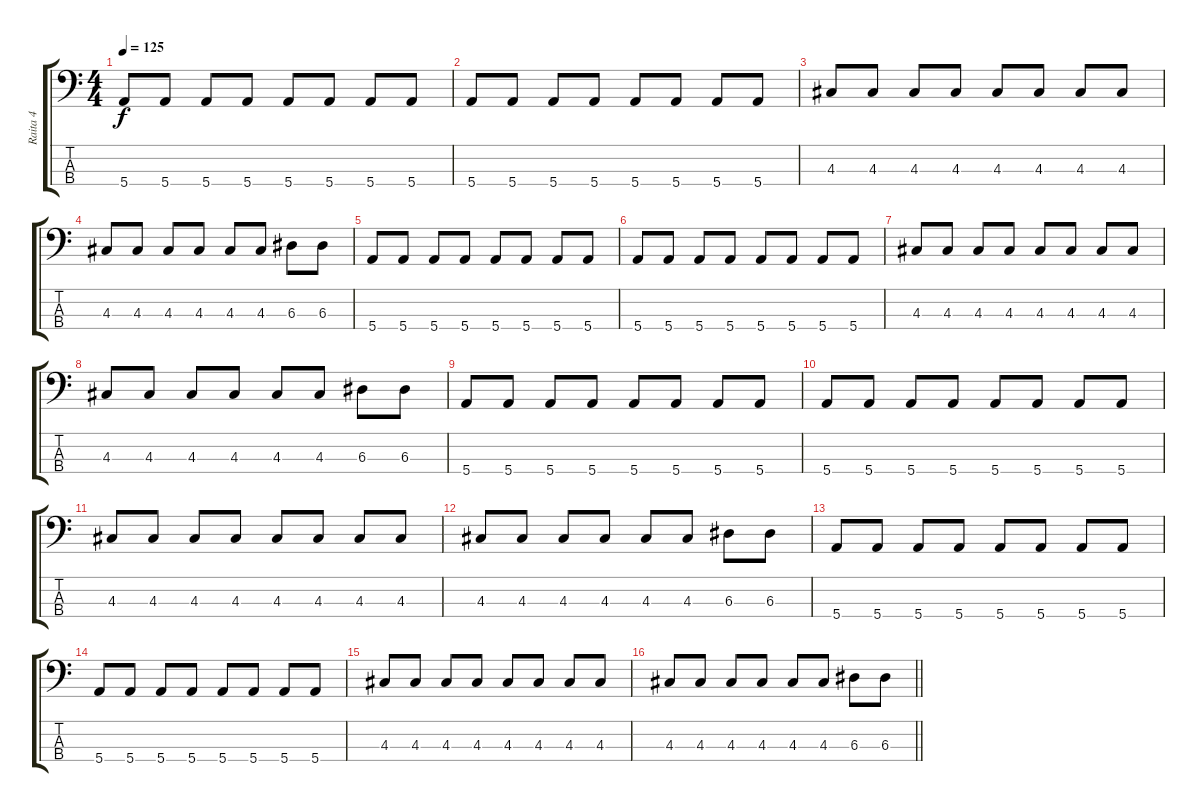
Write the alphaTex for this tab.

\track ("Raita 4" "Raita 4") {instrument electricbasspick}
\staff {score tabs}
\tuning (G2 D2 A1 E1) {hide}
\ts (4 4)
\tempo 125
\clef f4
\ks c
5.4.8{dy f} 5.4.8 5.4.8 5.4.8 5.4.8 5.4.8 5.4.8 5.4.8 |
5.4.8 5.4.8 5.4.8 5.4.8 5.4.8 5.4.8 5.4.8 5.4.8 |
4.3.8 4.3.8 4.3.8 4.3.8 4.3.8 4.3.8 4.3.8 4.3.8 |
4.3.8 4.3.8 4.3.8 4.3.8 4.3.8 4.3.8 6.3.8 6.3.8 |
5.4.8 5.4.8 5.4.8 5.4.8 5.4.8 5.4.8 5.4.8 5.4.8 |
5.4.8 5.4.8 5.4.8 5.4.8 5.4.8 5.4.8 5.4.8 5.4.8 |
4.3.8 4.3.8 4.3.8 4.3.8 4.3.8 4.3.8 4.3.8 4.3.8 |
4.3.8 4.3.8 4.3.8 4.3.8 4.3.8 4.3.8 6.3.8 6.3.8 |
5.4.8 5.4.8 5.4.8 5.4.8 5.4.8 5.4.8 5.4.8 5.4.8 |
5.4.8 5.4.8 5.4.8 5.4.8 5.4.8 5.4.8 5.4.8 5.4.8 |
4.3.8 4.3.8 4.3.8 4.3.8 4.3.8 4.3.8 4.3.8 4.3.8 |
4.3.8 4.3.8 4.3.8 4.3.8 4.3.8 4.3.8 6.3.8 6.3.8 |
5.4.8 5.4.8 5.4.8 5.4.8 5.4.8 5.4.8 5.4.8 5.4.8 |
5.4.8 5.4.8 5.4.8 5.4.8 5.4.8 5.4.8 5.4.8 5.4.8 |
4.3.8 4.3.8 4.3.8 4.3.8 4.3.8 4.3.8 4.3.8 4.3.8 |
\barLineRight lightlight
4.3.8 4.3.8 4.3.8 4.3.8 4.3.8 4.3.8 6.3.8 6.3.8
